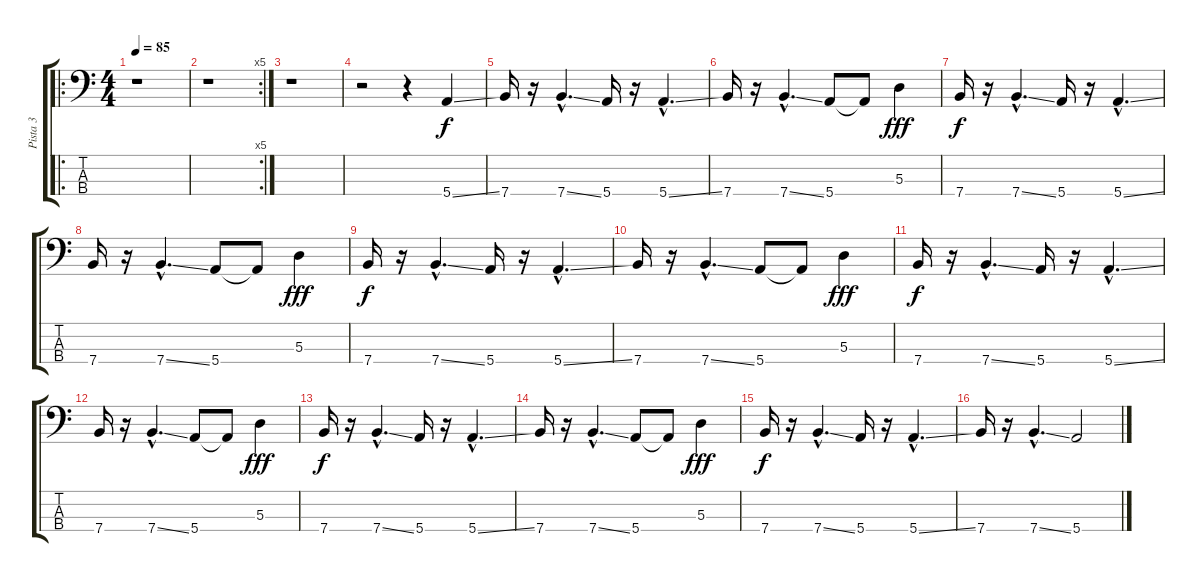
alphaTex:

\track ("Pista 3" "Pista 3") {instrument electricbasspick}
\staff {score tabs}
\tuning (G2 D2 A1 E1) {hide}
\ro
\ts (4 4)
\tempo 85
\clef f4
\ks c
r.1{dy f instrument electricbasspick} |
\rc 5
r.1 |
r.1 |
r.2 r.4 5.4{ss}.4 |
7.4.16 r.16 7.4{ss hac}.4{d} 5.4.16 r.16 5.4{ss hac}.4{d} |
7.4.16 r.16 7.4{ss hac}.4{d} 5.4.8 5.4{t}.8 5.3.4{dy fff} |
7.4.16{dy f} r.16 7.4{ss hac}.4{d} 5.4.16 r.16 5.4{ss hac}.4{d} |
7.4.16 r.16 7.4{ss hac}.4{d} 5.4.8 5.4{t}.8 5.3.4{dy fff} |
7.4.16{dy f} r.16 7.4{ss hac}.4{d} 5.4.16 r.16 5.4{ss hac}.4{d} |
7.4.16 r.16 7.4{ss hac}.4{d} 5.4.8 5.4{t}.8 5.3.4{dy fff} |
7.4.16{dy f} r.16 7.4{ss hac}.4{d} 5.4.16 r.16 5.4{ss hac}.4{d} |
7.4.16 r.16 7.4{ss hac}.4{d} 5.4.8 5.4{t}.8 5.3.4{dy fff} |
7.4.16{dy f} r.16 7.4{ss hac}.4{d} 5.4.16 r.16 5.4{ss hac}.4{d} |
7.4.16 r.16 7.4{ss hac}.4{d} 5.4.8 5.4{t}.8 5.3.4{dy fff} |
7.4.16{dy f} r.16 7.4{ss hac}.4{d} 5.4.16 r.16 5.4{ss hac}.4{d} |
7.4.16 r.16 7.4{ss hac}.4{d} 5.4.2
